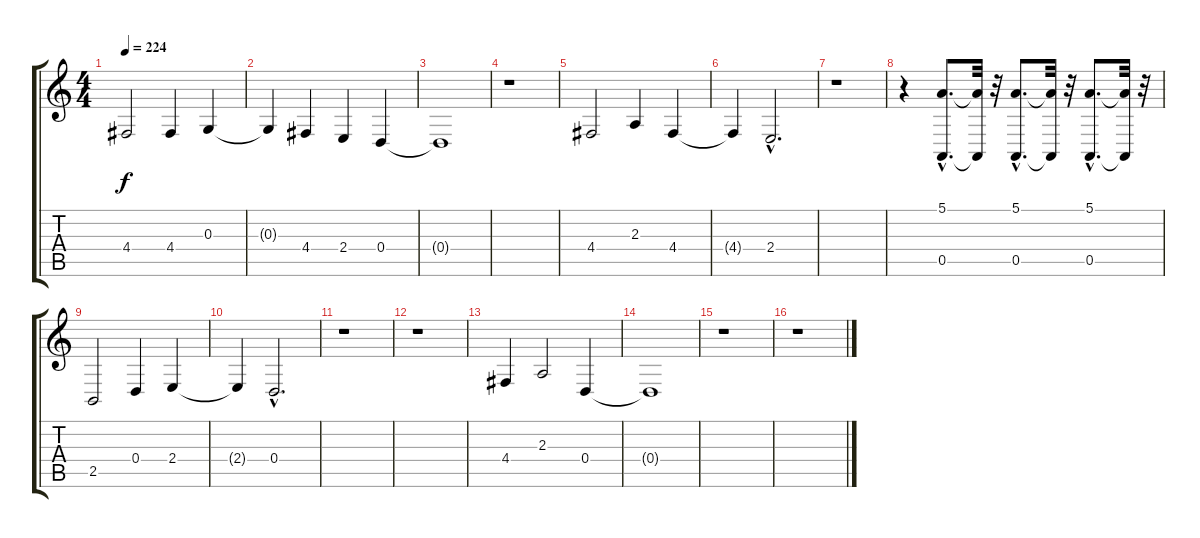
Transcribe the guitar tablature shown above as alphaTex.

\track "" {instrument altosax}
\staff {score tabs}
\tuning (E4 B3 G3 D3 A2 E2) {hide}
\ts (4 4)
\tempo 224
\clef g2
\ks c
4.4.2{dy f} 4.4.4 0.3.4 |
0.3{t}.4 4.4.4 2.4.4 0.4.4 |
0.4{t}.1 |
r.1 |
4.4.2 2.3.4 4.4.4 |
4.4{t}.4 2.4{hac}.2{d} |
r.1 |
r.4 (5.1{hac} 0.5{hac}).8{d} (5.1{t} 0.5{t}).32 r.32 (5.1{hac} 0.5{hac}).8{d} (5.1{t} 0.5{t}).32 r.32 (5.1{hac} 0.5{hac}).8{d} (5.1{t} 0.5{t}).32 r.32 |
2.5.2 0.4.4 2.4.4 |
2.4{t}.4 0.4{hac}.2{d} |
r.1 |
r.1 |
4.4.4 2.3.2 0.4.4 |
0.4{t}.1 |
r.1 |
r.1
